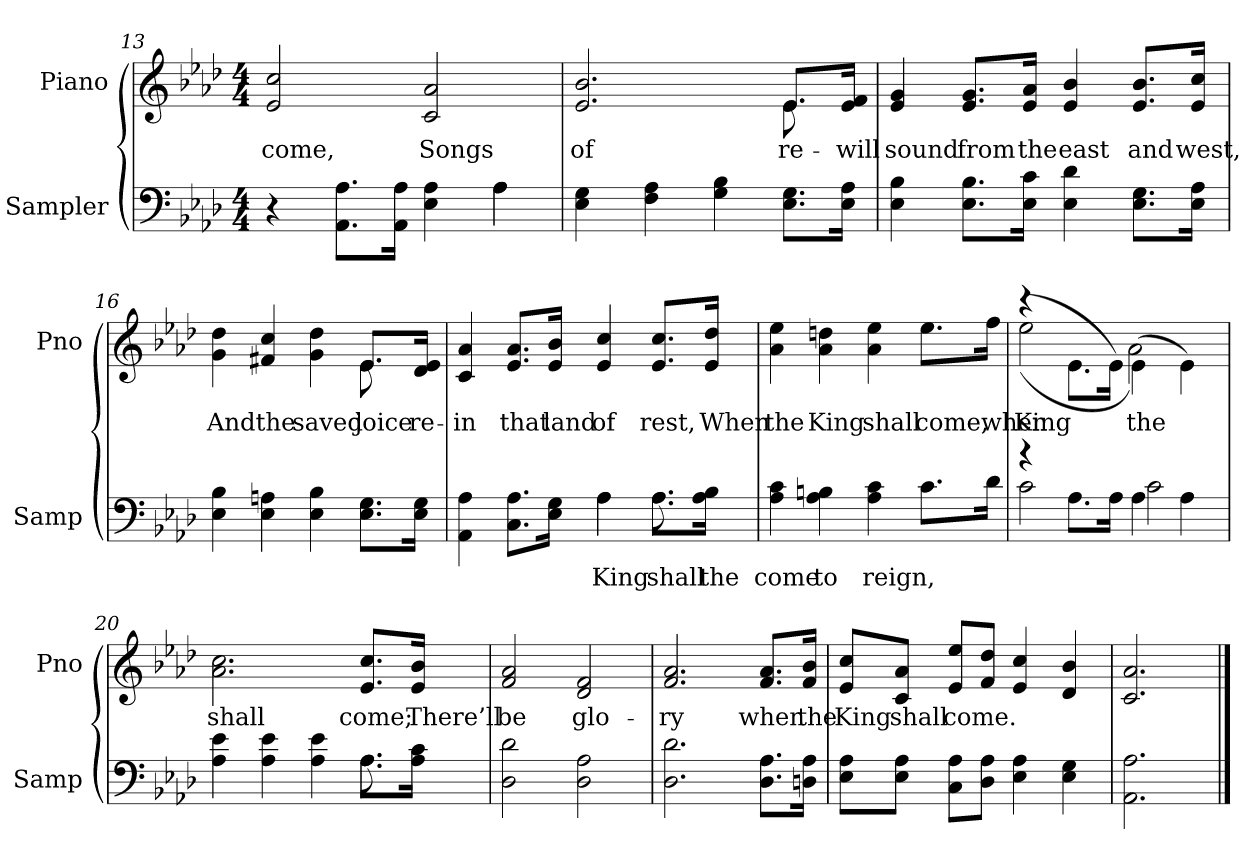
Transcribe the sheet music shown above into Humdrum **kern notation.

**kern	**text	**kern	**text
*part2	*part2	*part1	*part1
*staff2	*staff2	*staff1	*staff1
*I"Sampler	*	*I"Piano	*
*I'Samp	*	*I'Pno	*
*clefF4	*	*clefG2	*
*k[b-e-a-d-]	*	*k[b-e-a-d-]	*
*A-:	*	*A-:	*
*M4/4	*	*M4/4	*
=13	=13	=13	=13
*^	*	*	*
4r	2.ryy	.	2e- 2cc	come,
8.AA-\ 8.A-\L	.	.	.	.
16AA-\ 16A-\Jk	.	.	.	.
4E- 4A-	.	.	2c 2a-	Songs
4A-\	4A-	.	.	.
*v	*v	*	*	*
=14	=14	=14	=14
*	*	*^	*
4E- 4G	.	2.e- 2.b-	2.ryy	of
4F 4A-	.	.	.	.
4G 4B-	.	.	.	.
8.E-\ 8.G\L	.	8.e-/L	8.e-	re-
16E-\ 16A-\Jk	.	16e-/ 16f/Jk	16ryy	will
*	*	*v	*v	*
=15	=15	=15	=15
4E- 4B-	.	4e- 4g	-sound
8.E-\ 8.B-\L	.	8.e-/ 8.g/L	from
16E-\ 16c\Jk	.	16e-/ 16a-/Jk	the
4E- 4d-	.	4e- 4b-	east
8.E-\ 8.G\L	.	8.e-/ 8.b-/L	and
16E-\ 16A-\Jk	.	16e-/ 16cc/Jk	west,
=16	=16	=16	=16
*	*	*^	*
4E- 4B-	.	4g 4dd-	2.ryy	And
4E- 4An	.	4f#X 4cc	.	the
4E- 4B-	.	4g 4dd-	.	saved
8.E-\ 8.G\L	.	8.e-/L	8.e-	-joice
16E-\ 16G\Jk	.	16d-/ 16e-/Jk	16ryy	re-
*	*	*v	*v	*
=17	=17	=17	=17
*^	*	*	*
4AA- 4A-	2ryy	.	4c 4a-	in
8.C\ 8.A-\L	.	.	8.e-/ 8.a-/L	that
16E-\ 16G\Jk	.	.	16e-/ 16b-/Jk	land
4A-\	4A-	King	4e- 4cc	of
8.A-\L	8.A-	shall	8.e-/ 8.cc/L	rest,
16A-\ 16B-\Jk	16ryy	the	16e-/ 16dd-/Jk	When
*v	*v	*	*	*
=18	=18	=18	=18
4A-\ 4c\	come	4a- 4ee-	the
4A-\ 4Bn\	to	4a- 4ddn	King
4A-\ 4c\	reign,	4a- 4ee-	shall
8.c\L	.	8.ee-\L	come,
16d-\Jk	.	16ff\Jk	when
=19	=19	=19	=19
*^	*	*^	*
4r	2c	.	(4r	(2ee-	King
8.A-\L	.	.	8.e-\L	.	.
16A-\Jk	.	.	16e-\Jk)	.	.
4A-\	2c	.	(4e-\	2a-)	the
4A-\	.	.	4e-\)	.	.
*	*	*	*v	*v	*
=20	=20	=20	=20	=20
4A- 4e-	2.ryy	.	2.a- 2.cc	shall
4A- 4e-	.	.	.	.
4A- 4e-	.	.	.	.
8.A-\L	8.A-	.	8.e-/ 8.cc/L	come;
16A-\ 16c\Jk	16ryy	.	16e-/ 16b-/Jk	There’ll
*v	*v	*	*	*
=21	=21	=21	=21
2D- 2d-	.	2f 2a-	be
2D- 2A-	.	2d- 2f	glo-
=22	=22	=22	=22
2.D- 2.d-	.	2.f 2.a-	-ry
8.D-\ 8.A-\L	.	8.f/ 8.a-/L	when
16Dn\ 16A-\Jk	.	16f/ 16b-/Jk	the
=23	=23	=23	=23
8E-\ 8A-\L	.	8e-/ 8cc/L	King
8E-\ 8A-\J	.	8c/ 8a-/J	shall
8C\ 8A-\L	.	8e-/ 8ee-/L	come.
8D-\ 8A-\J	.	8f/ 8dd-/J	.
4E- 4A-	.	4e- 4cc	.
4E- 4G	.	4d- 4b-	.
=24	=24	=24	=24
2.AA- 2.A-	.	2.c 2.a-	.
==	==	==	==
*-	*-	*-	*-
